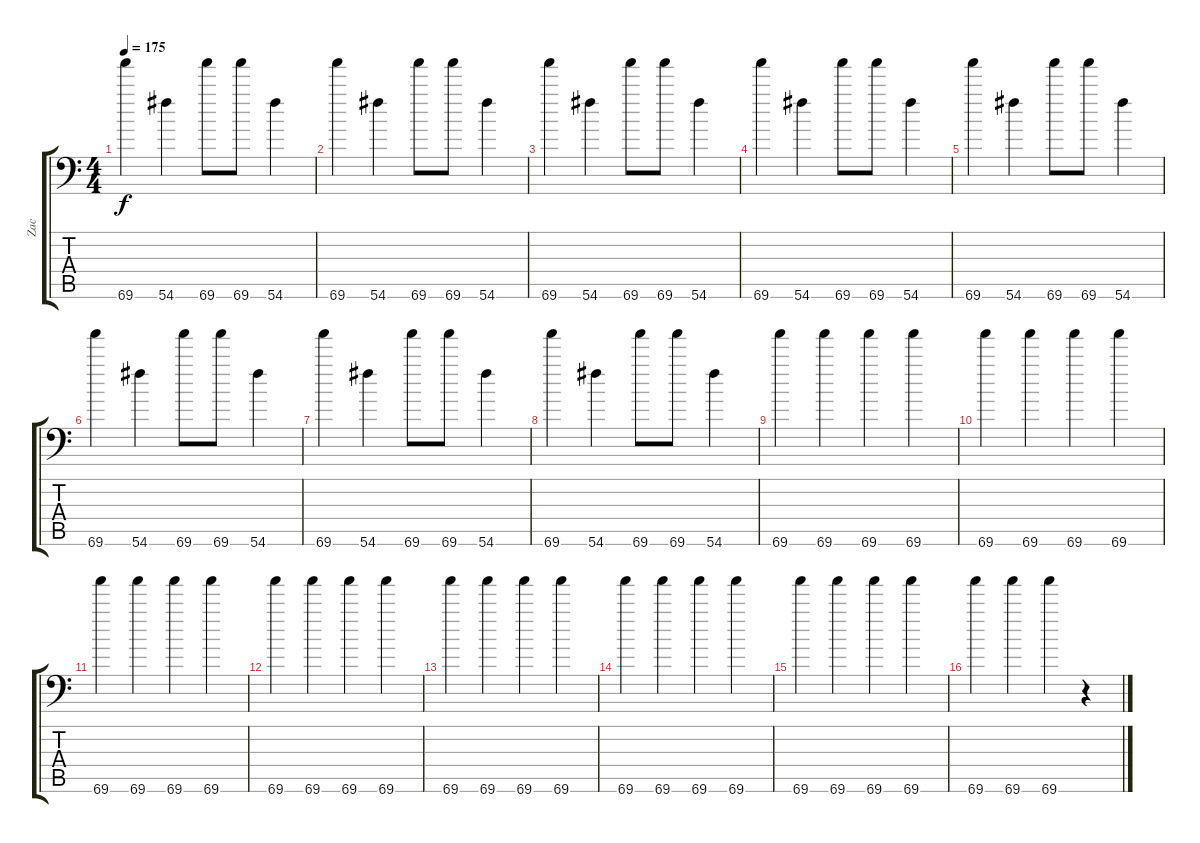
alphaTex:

\track ("Zac" "Zac") {instrument acousticgrandpiano}
\staff {score tabs}
\tuning (C-1 C-1 C-1 C-1 C-1 C-1) {hide}
\ts (4 4)
\tempo 175
\clef f4
\ks c
69.6.4{dy f} 54.6.4 69.6.8 69.6.8 54.6.4 |
69.6.4 54.6.4 69.6.8 69.6.8 54.6.4 |
69.6.4 54.6.4 69.6.8 69.6.8 54.6.4 |
69.6.4 54.6.4 69.6.8 69.6.8 54.6.4 |
69.6.4 54.6.4 69.6.8 69.6.8 54.6.4 |
69.6.4 54.6.4 69.6.8 69.6.8 54.6.4 |
69.6.4 54.6.4 69.6.8 69.6.8 54.6.4 |
69.6.4 54.6.4 69.6.8 69.6.8 54.6.4 |
69.6.4 69.6.4 69.6.4 69.6.4 |
69.6.4 69.6.4 69.6.4 69.6.4 |
69.6.4 69.6.4 69.6.4 69.6.4 |
69.6.4 69.6.4 69.6.4 69.6.4 |
69.6.4 69.6.4 69.6.4 69.6.4 |
69.6.4 69.6.4 69.6.4 69.6.4 |
69.6.4 69.6.4 69.6.4 69.6.4 |
69.6.4 69.6.4 69.6.4 r.4
